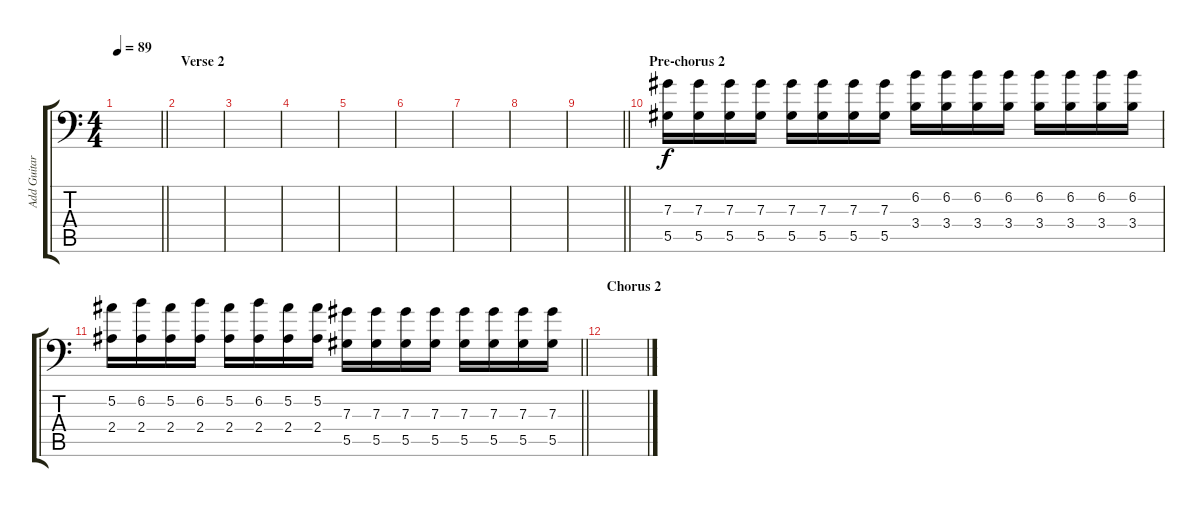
\track ("Add Guitar (G)" "Add Guitar") {instrument distortionguitar}
\staff {score tabs}
\tuning (Bb3 F3 Db3 Ab2 Eb2 G1) {hide}
\ts (4 4)
\tempo 89
\clef f4
\barLineRight lightlight
\ks c
|
\section ("" "Verse 2")
|
|
|
|
|
|
|
\barLineRight lightlight
|
\section ("" "Pre-chorus 2")
(7.3 5.5).16 (7.3 5.5).16 (7.3 5.5).16 (7.3 5.5).16 (7.3 5.5).16 (7.3 5.5).16 (7.3 5.5).16 (7.3 5.5).16 (6.2 3.4).16 (6.2 3.4).16 (6.2 3.4).16 (6.2 3.4).16 (6.2 3.4).16 (6.2 3.4).16 (6.2 3.4).16 (6.2 3.4).16 |
\barLineRight lightlight
(5.2 2.4).16 (6.2 2.4).16 (5.2 2.4).16 (6.2 2.4).16 (5.2 2.4).16 (6.2 2.4).16 (5.2 2.4).16 (5.2 2.4).16 (7.3 5.5).16 (7.3 5.5).16 (7.3 5.5).16 (7.3 5.5).16 (7.3 5.5).16 (7.3 5.5).16 (7.3 5.5).16 (7.3 5.5).16 |
\section ("" "Chorus 2")
